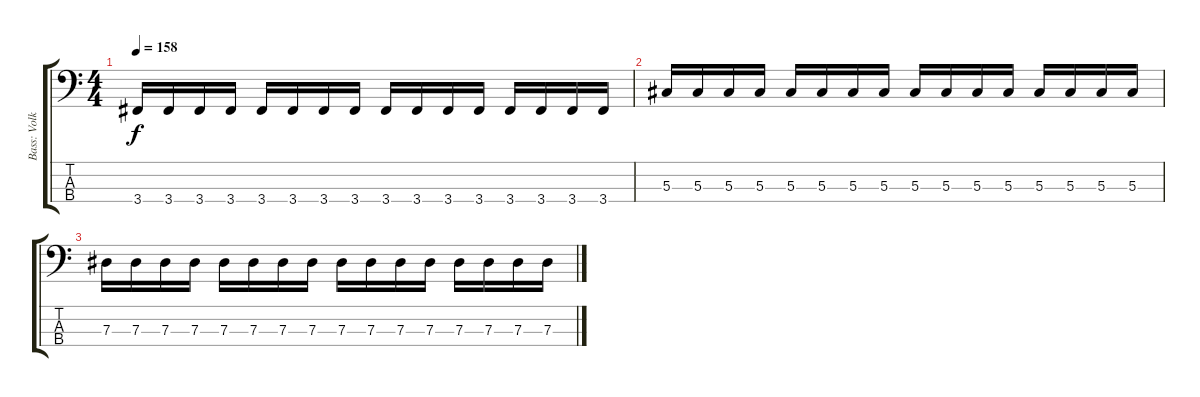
\track ("Bass: Volker" "Bass: Volk") {instrument electricbassfinger}
\staff {score tabs}
\tuning (Gb2 Db2 Ab1 Eb1) {hide}
\ts (4 4)
\tempo 158
\clef f4
\ks c
3.4.16{dy f} 3.4.16 3.4.16 3.4.16 3.4.16 3.4.16 3.4.16 3.4.16 3.4.16 3.4.16 3.4.16 3.4.16 3.4.16 3.4.16 3.4.16 3.4.16 |
5.3.16 5.3.16 5.3.16 5.3.16 5.3.16 5.3.16 5.3.16 5.3.16 5.3.16 5.3.16 5.3.16 5.3.16 5.3.16 5.3.16 5.3.16 5.3.16 |
7.3.16 7.3.16 7.3.16 7.3.16 7.3.16 7.3.16 7.3.16 7.3.16 7.3.16 7.3.16 7.3.16 7.3.16 7.3.16 7.3.16 7.3.16 7.3.16
